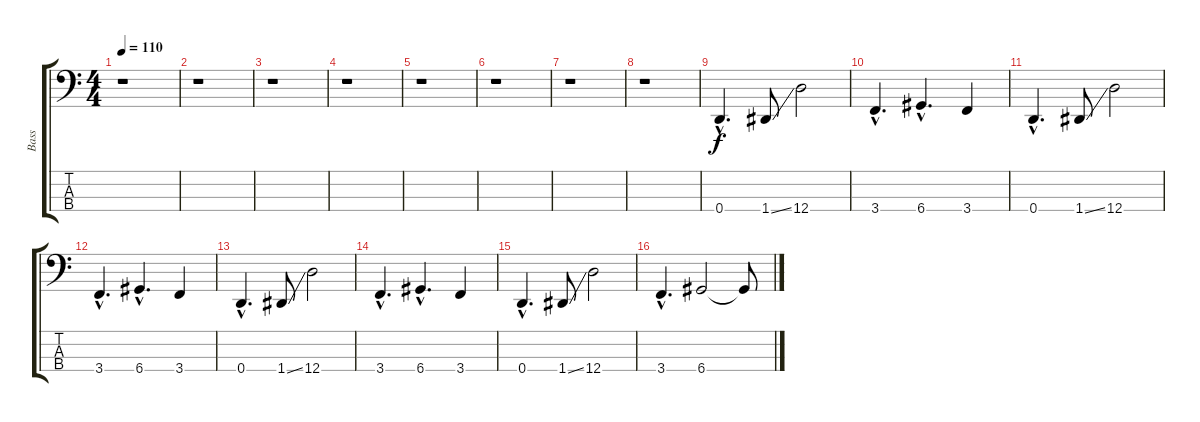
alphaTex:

\track ("Bass" "Bass") {instrument electricbassfinger}
\staff {score tabs}
\tuning (G2 D2 A1 D1) {hide}
\ts (4 4)
\tempo 110
\clef f4
\ks c
r.1{dy f instrument electricbassfinger} |
r.1 |
r.1 |
r.1 |
r.1 |
r.1 |
r.1 |
r.1 |
0.4{hac}.4{d} 1.4{ss}.8 12.4.2 |
3.4{hac}.4{d} 6.4{hac}.4{d} 3.4.4 |
0.4{hac}.4{d} 1.4{ss}.8 12.4.2 |
3.4{hac}.4{d} 6.4{hac}.4{d} 3.4.4 |
0.4{hac}.4{d} 1.4{ss}.8 12.4.2 |
3.4{hac}.4{d} 6.4{hac}.4{d} 3.4.4 |
0.4{hac}.4{d} 1.4{ss}.8 12.4.2 |
3.4{hac}.4{d} 6.4.2 6.4{t}.8
